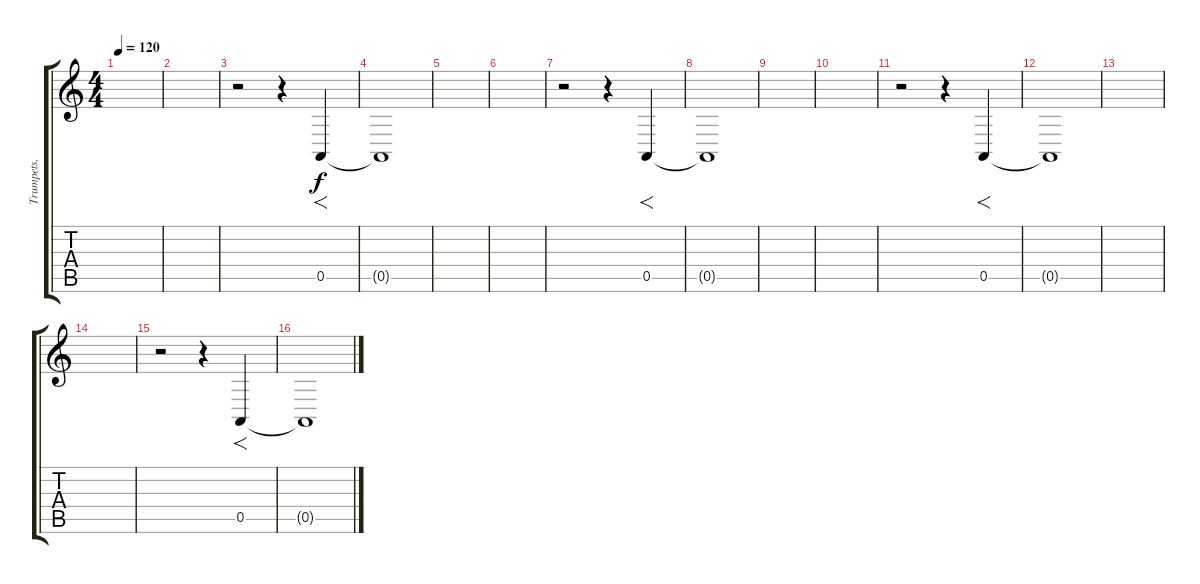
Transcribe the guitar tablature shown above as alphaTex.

\track ("Trumpets, etc..." "Trumpets, ") {instrument trumpet}
\staff {score tabs}
\tuning (E4 B3 G3 D3 A2 E2) {hide}
\ts (4 4)
\tempo 120
\clef g2
\ks c
|
|
r.2 r.4 0.5.4{f dy f} |
0.5{t}.1 |
|
|
r.2 r.4 0.5.4{f} |
0.5{t}.1 |
|
|
r.2 r.4 0.5.4{f} |
0.5{t}.1 |
|
|
r.2 r.4 0.5.4{f} |
0.5{t}.1
